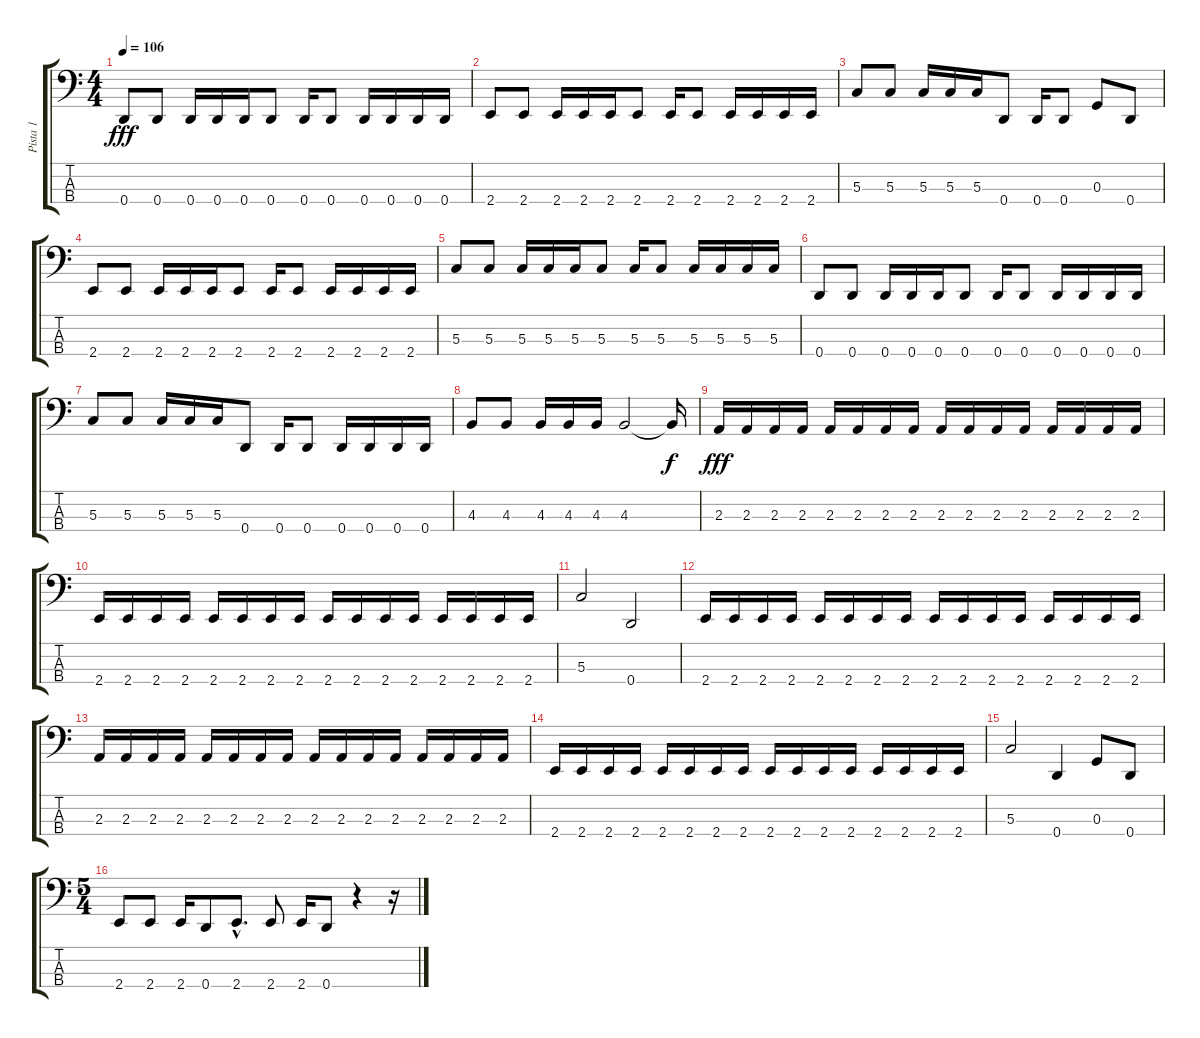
\track ("Pista 1" "Pista 1") {instrument electricbasspick}
\staff {score tabs}
\tuning (F2 C2 G1 D1) {hide}
\ts (4 4)
\tempo 106
\clef f4
\ks c
0.4.8{dy fff} 0.4.8 0.4.16 0.4.16 0.4.16 0.4.8 0.4.16 0.4.8 0.4.16 0.4.16 0.4.16 0.4.16 |
2.4.8 2.4.8 2.4.16 2.4.16 2.4.16 2.4.8 2.4.16 2.4.8 2.4.16 2.4.16 2.4.16 2.4.16 |
5.3.8 5.3.8 5.3.16 5.3.16 5.3.16 0.4.8 0.4.16 0.4.8 0.3.8 0.4.8 |
2.4.8 2.4.8 2.4.16 2.4.16 2.4.16 2.4.8 2.4.16 2.4.8 2.4.16 2.4.16 2.4.16 2.4.16 |
5.3.8 5.3.8 5.3.16 5.3.16 5.3.16 5.3.8 5.3.16 5.3.8 5.3.16 5.3.16 5.3.16 5.3.16 |
0.4.8 0.4.8 0.4.16 0.4.16 0.4.16 0.4.8 0.4.16 0.4.8 0.4.16 0.4.16 0.4.16 0.4.16 |
5.3.8 5.3.8 5.3.16 5.3.16 5.3.16 0.4.8 0.4.16 0.4.8 0.4.16 0.4.16 0.4.16 0.4.16 |
4.3.8 4.3.8 4.3.16 4.3.16 4.3.16 4.3.2 4.3{t}.16{dy f} |
2.3.16{dy fff} 2.3.16 2.3.16 2.3.16 2.3.16 2.3.16 2.3.16 2.3.16 2.3.16 2.3.16 2.3.16 2.3.16 2.3.16 2.3.16 2.3.16 2.3.16 |
2.4.16 2.4.16 2.4.16 2.4.16 2.4.16 2.4.16 2.4.16 2.4.16 2.4.16 2.4.16 2.4.16 2.4.16 2.4.16 2.4.16 2.4.16 2.4.16 |
5.3.2 0.4.2 |
2.4.16 2.4.16 2.4.16 2.4.16 2.4.16 2.4.16 2.4.16 2.4.16 2.4.16 2.4.16 2.4.16 2.4.16 2.4.16 2.4.16 2.4.16 2.4.16 |
2.3.16 2.3.16 2.3.16 2.3.16 2.3.16 2.3.16 2.3.16 2.3.16 2.3.16 2.3.16 2.3.16 2.3.16 2.3.16 2.3.16 2.3.16 2.3.16 |
2.4.16 2.4.16 2.4.16 2.4.16 2.4.16 2.4.16 2.4.16 2.4.16 2.4.16 2.4.16 2.4.16 2.4.16 2.4.16 2.4.16 2.4.16 2.4.16 |
5.3.2 0.4.4 0.3.8 0.4.8 |
\ts (5 4)
2.4.8 2.4.8 2.4.16 0.4.8 2.4{hac}.8{d} 2.4.8 2.4.16 0.4.8 r.4 r.16
